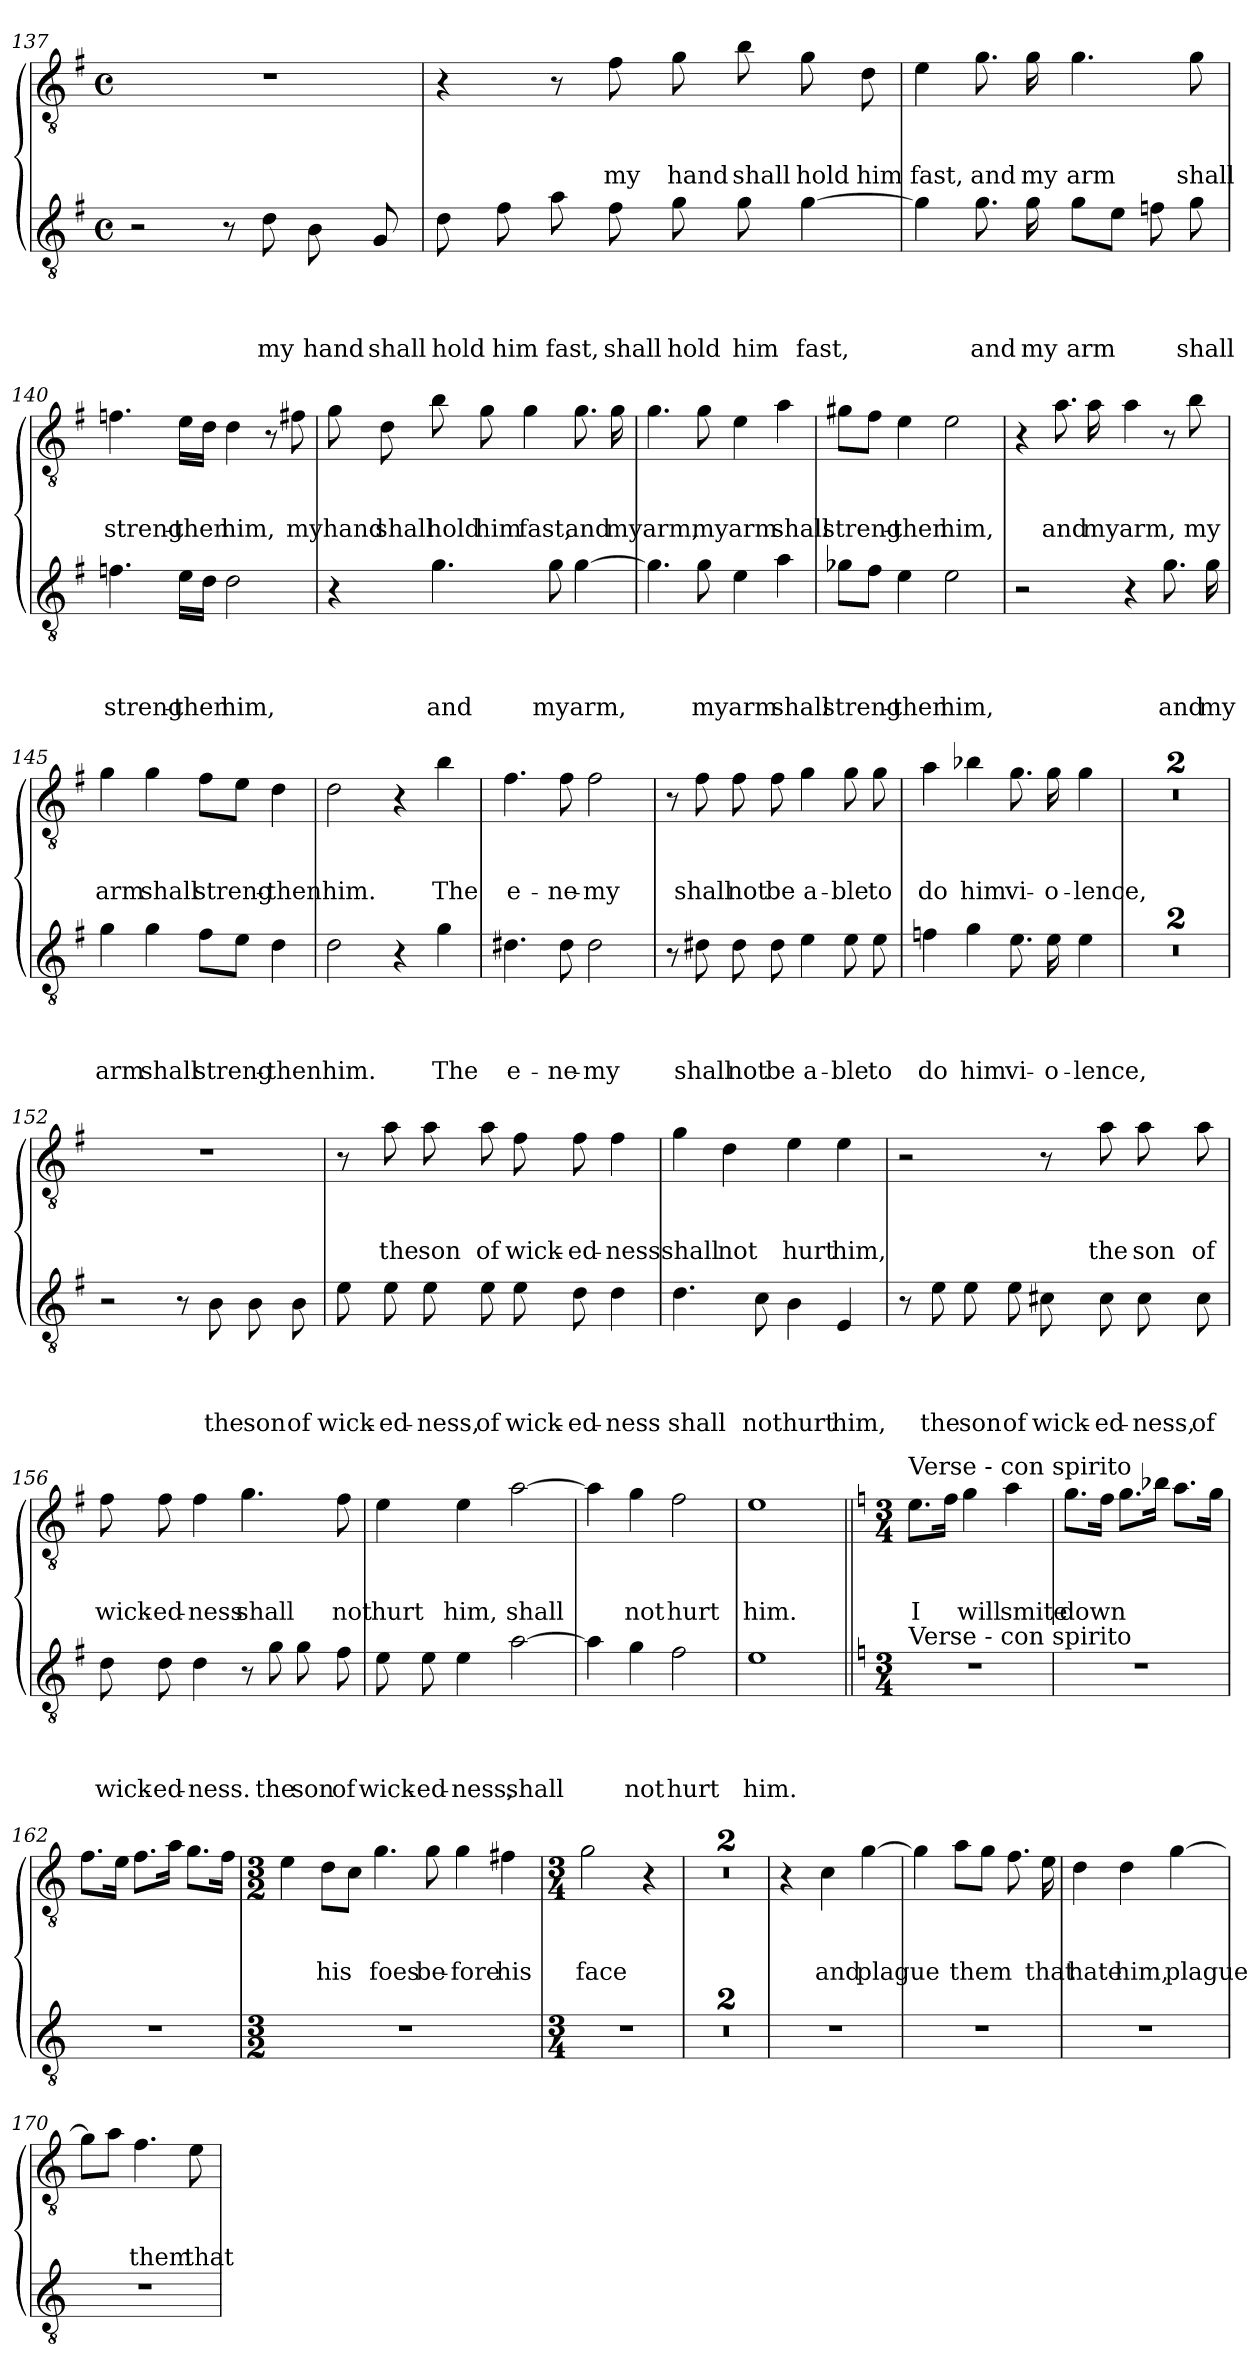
**kern	**text	**text	**text	**text	**kern	**text	**text	**text
*part2	*part2	*part2	*part2	*part2	*part1	*part1	*part1	*part1
*staff2	*staff2	*staff2	*staff2	*staff2	*staff1	*staff1	*staff1	*staff1
*clefGv2	*	*	*	*	*clefGv2	*	*	*
*k[f#]	*	*	*	*	*k[f#]	*	*	*
*G:	*	*	*	*	*G:	*	*	*
*M4/4	*	*	*	*	*M4/4	*	*	*
*met(c)	*	*	*	*	*met(c)	*	*	*
=137	=137	=137	=137	=137	=137	=137	=137	=137
2r	.	.	.	.	1r	.	.	.
8r	.	.	.	.	.	.	.	.
!	!	!	!	!LO:LY:b	!	!	!	!
8d\	.	.	.	my	.	.	.	.
!	!	!	!	!LO:LY:b	!	!	!	!
8B\	.	.	.	hand	.	.	.	.
!	!	!	!	!LO:LY:b	!	!	!	!
8G/	.	.	.	shall	.	.	.	.
!!LO:LB:g=z
=138	=138	=138	=138	=138	=138	=138	=138	=138
!	!	!	!	!LO:LY:b	!	!	!	!
8d\	.	.	.	hold	4r	.	.	.
!	!	!	!	!LO:LY:b	!	!	!	!
8f#\	.	.	.	him	.	.	.	.
!	!	!	!	!LO:LY:b	!	!	!	!
8a\	.	.	.	fast,	8r	.	.	.
!	!	!	!	!LO:LY:b	!	!	!	!LO:LY:b
8f#\	.	.	.	shall	8f#\	.	.	my
!	!	!	!	!LO:LY:b	!	!	!	!LO:LY:b
8g\	.	.	.	hold	8g\	.	.	hand
!	!	!	!	!LO:LY:b	!	!	!	!LO:LY:b
8g\	.	.	.	him	8b\	.	.	shall
!	!	!	!	!LO:LY:b	!	!	!	!LO:LY:b
[4g\	.	.	.	fast,	8g\	.	.	hold
!	!	!	!	!	!	!	!	!LO:LY:b
.	.	.	.	.	8d\	.	.	him
=139	=139	=139	=139	=139	=139	=139	=139	=139
!	!	!	!	!	!	!	!	!LO:LY:b
4g\]	.	.	.	.	4e\	.	.	fast,
!	!	!	!	!LO:LY:b	!	!	!	!LO:LY:b
8.g\	.	.	.	and	8.g\	.	.	and
!	!	!	!	!LO:LY:b	!	!	!	!LO:LY:b
16g\	.	.	.	my	16g\	.	.	my
!	!	!	!	!LO:LY:b	!	!	!	!LO:LY:b
8g\L	.	.	.	arm	4.g\	.	.	arm
8e\J	.	.	.	.	.	.	.	.
8fn\	.	.	.	.	.	.	.	.
!	!	!	!	!LO:LY:b	!	!	!	!LO:LY:b
8g\	.	.	.	shall	8g\	.	.	shall
=140	=140	=140	=140	=140	=140	=140	=140	=140
!	!	!	!	!LO:LY:b	!	!	!	!LO:LY:b
4.fn\	.	.	.	streng-	4.fn\	.	.	streng-
!	!	!	!	!LO:LY:b	!	!	!	!LO:LY:b
16e\LL	.	.	.	-then	16e\LL	.	.	-then
16d\JJ	.	.	.	.	16d\JJ	.	.	.
!	!	!	!	!LO:LY:b	!	!	!	!LO:LY:b
2d\	.	.	.	him,	4d\	.	.	him,
.	.	.	.	.	8r	.	.	.
!	!	!	!	!	!	!	!	!LO:LY:b
.	.	.	.	.	8f#X\	.	.	my
!!LO:LB:g=z
=141	=141	=141	=141	=141	=141	=141	=141	=141
!	!	!	!	!	!	!	!	!LO:LY:b
4r	.	.	.	.	8g\	.	.	hand
!	!	!	!	!	!	!	!	!LO:LY:b
.	.	.	.	.	8d\	.	.	shall
!	!	!	!	!LO:LY:b	!	!	!	!LO:LY:b
4.g\	.	.	.	and	8b\	.	.	hold
!	!	!	!	!	!	!	!	!LO:LY:b
.	.	.	.	.	8g\	.	.	him
!	!	!	!	!	!	!	!	!LO:LY:b
.	.	.	.	.	4g\	.	.	fast,
!	!	!	!	!LO:LY:b	!	!	!	!
8g\	.	.	.	my	.	.	.	.
!	!	!	!	!LO:LY:b	!	!	!	!LO:LY:b
[4g\	.	.	.	arm,	8.g\	.	.	and
!	!	!	!	!	!	!	!	!LO:LY:b
.	.	.	.	.	16g\	.	.	my
=142	=142	=142	=142	=142	=142	=142	=142	=142
!	!	!	!	!	!	!	!	!LO:LY:b
4.g\]	.	.	.	.	4.g\	.	.	arm,
!	!	!	!	!LO:LY:b	!	!	!	!LO:LY:b
8g\	.	.	.	my	8g\	.	.	my
!	!	!	!	!LO:LY:b	!	!	!	!LO:LY:b
4e\	.	.	.	arm	4e\	.	.	arm
!	!	!	!	!LO:LY:b	!	!	!	!LO:LY:b
4a\	.	.	.	shall	4a\	.	.	shall
=143	=143	=143	=143	=143	=143	=143	=143	=143
!	!	!	!	!LO:LY:b	!	!	!	!LO:LY:b
8g-X\L	.	.	.	streng-	8g#X\L	.	.	streng-
8f#\J	.	.	.	.	8f#\J	.	.	.
!	!	!	!	!LO:LY:b	!	!	!	!LO:LY:b
4e\	.	.	.	-then	4e\	.	.	-then
!	!	!	!	!LO:LY:b	!	!	!	!LO:LY:b
2e\	.	.	.	him,	2e\	.	.	him,
=144	=144	=144	=144	=144	=144	=144	=144	=144
2r	.	.	.	.	4r	.	.	.
!	!	!	!	!	!	!	!	!LO:LY:b
.	.	.	.	.	8.a\	.	.	and
!	!	!	!	!	!	!	!	!LO:LY:b
.	.	.	.	.	16a\	.	.	my
!	!	!	!	!	!	!	!	!LO:LY:b
4r	.	.	.	.	4a\	.	.	arm,
!	!	!	!	!LO:LY:b	!	!	!	!
8.g\	.	.	.	and	8r	.	.	.
!	!	!	!	!	!	!	!	!LO:LY:b
.	.	.	.	.	8b\	.	.	my
!	!	!	!	!LO:LY:b	!	!	!	!
16g\	.	.	.	my	.	.	.	.
!!LO:LB:g=z
=145	=145	=145	=145	=145	=145	=145	=145	=145
!	!	!	!	!LO:LY:b	!	!	!	!LO:LY:b
4g\	.	.	.	arm	4g\	.	.	arm
!	!	!	!	!LO:LY:b	!	!	!	!LO:LY:b
4g\	.	.	.	shall	4g\	.	.	shall
!	!	!	!	!LO:LY:b	!	!	!	!LO:LY:b
8f#\L	.	.	.	streng-	8f#\L	.	.	streng-
8e\J	.	.	.	.	8e\J	.	.	.
!	!	!	!	!LO:LY:b	!	!	!	!LO:LY:b
4d\	.	.	.	-then	4d\	.	.	-then
=146	=146	=146	=146	=146	=146	=146	=146	=146
!	!	!	!	!LO:LY:b	!	!	!	!LO:LY:b
2d\	.	.	.	him.	2d\	.	.	him.
4r	.	.	.	.	4r	.	.	.
!	!	!	!	!LO:LY:b	!	!	!	!LO:LY:b
4g\	.	.	.	The	4b\	.	.	The
=147	=147	=147	=147	=147	=147	=147	=147	=147
!	!	!	!	!LO:LY:b	!	!	!	!LO:LY:b
4.d#X\	.	.	.	e-	4.f#\	.	.	e-
!	!	!	!	!LO:LY:b	!	!	!	!LO:LY:b
8d#\	.	.	.	-ne-	8f#\	.	.	-ne-
!	!	!	!	!LO:LY:b	!	!	!	!LO:LY:b
2d#\	.	.	.	-my	2f#\	.	.	-my
=148	=148	=148	=148	=148	=148	=148	=148	=148
8r	.	.	.	.	8r	.	.	.
!	!	!	!	!LO:LY:b	!	!	!	!LO:LY:b
8d#X\	.	.	.	shall	8f#\	.	.	shall
!	!	!	!	!LO:LY:b	!	!	!	!LO:LY:b
8d#\	.	.	.	not	8f#\	.	.	not
!	!	!	!	!LO:LY:b	!	!	!	!LO:LY:b
8d#\	.	.	.	be	8f#\	.	.	be
!	!	!	!	!LO:LY:b	!	!	!	!LO:LY:b
4e\	.	.	.	a-	4g\	.	.	a-
!	!	!	!	!LO:LY:b	!	!	!	!LO:LY:b
8e\	.	.	.	-ble	8g\	.	.	-ble
!	!	!	!	!LO:LY:b	!	!	!	!LO:LY:b
8e\	.	.	.	to	8g\	.	.	to
=149	=149	=149	=149	=149	=149	=149	=149	=149
!	!	!	!	!LO:LY:b	!	!	!	!LO:LY:b
4fn\	.	.	.	do	4a\	.	.	do
!	!	!	!	!LO:LY:b	!	!	!	!LO:LY:b
4g\	.	.	.	him	4b-X\	.	.	him
!	!	!	!	!LO:LY:b	!	!	!	!LO:LY:b
8.e\	.	.	.	vi-	8.g\	.	.	vi-
!	!	!	!	!LO:LY:b	!	!	!	!LO:LY:b
16e\	.	.	.	-o-	16g\	.	.	-o-
!	!	!	!	!LO:LY:b	!	!	!	!LO:LY:b
4e\	.	.	.	-lence,	4g\	.	.	-lence,
=150	=150	=150	=150	=150	=150	=150	=150	=150
1r	.	.	.	.	1r	.	.	.
=151	=151	=151	=151	=151	=151	=151	=151	=151
1r	.	.	.	.	1r	.	.	.
!!LO:LB:g=z
=152	=152	=152	=152	=152	=152	=152	=152	=152
2r	.	.	.	.	1r	.	.	.
8r	.	.	.	.	.	.	.	.
!	!	!	!	!LO:LY:b	!	!	!	!
8B\	.	.	.	the	.	.	.	.
!	!	!	!	!LO:LY:b	!	!	!	!
8B\	.	.	.	son	.	.	.	.
!	!	!	!	!LO:LY:b	!	!	!	!
8B\	.	.	.	of	.	.	.	.
=153	=153	=153	=153	=153	=153	=153	=153	=153
!	!	!	!	!LO:LY:b	!	!	!	!
8e\	.	.	.	wick-	8r	.	.	.
!	!	!	!	!LO:LY:b	!	!	!	!LO:LY:b
8e\	.	.	.	-ed-	8a\	.	.	the
!	!	!	!	!LO:LY:b	!	!	!	!LO:LY:b
8e\	.	.	.	-ness,	8a\	.	.	son
!	!	!	!	!LO:LY:b	!	!	!	!LO:LY:b
8e\	.	.	.	of	8a\	.	.	of
!	!	!	!	!LO:LY:b	!	!	!	!LO:LY:b
8e\	.	.	.	wick-	8f#\	.	.	wick-
!	!	!	!	!LO:LY:b	!	!	!	!LO:LY:b
8d\	.	.	.	-ed-	8f#\	.	.	-ed-
!	!	!	!	!LO:LY:b	!	!	!	!LO:LY:b
4d\	.	.	.	-ness	4f#\	.	.	-ness
=154	=154	=154	=154	=154	=154	=154	=154	=154
!	!	!	!	!LO:LY:b	!	!	!	!LO:LY:b
4.d\	.	.	.	shall	4g\	.	.	shall
!	!	!	!	!	!	!	!	!LO:LY:b
.	.	.	.	.	4d\	.	.	not
!	!	!	!	!LO:LY:b	!	!	!	!
8c\	.	.	.	not	.	.	.	.
!	!	!	!	!LO:LY:b	!	!	!	!LO:LY:b
4B\	.	.	.	hurt	4e\	.	.	hurt
!	!	!	!	!LO:LY:b	!	!	!	!LO:LY:b
4E/	.	.	.	him,	4e\	.	.	him,
=155	=155	=155	=155	=155	=155	=155	=155	=155
8r	.	.	.	.	2r	.	.	.
!	!	!	!	!LO:LY:b	!	!	!	!
8e\	.	.	.	the	.	.	.	.
!	!	!	!	!LO:LY:b	!	!	!	!
8e\	.	.	.	son	.	.	.	.
!	!	!	!	!LO:LY:b	!	!	!	!
8e\	.	.	.	of	.	.	.	.
!	!	!	!	!LO:LY:b	!	!	!	!
8c#X\	.	.	.	wick-	8r	.	.	.
!	!	!	!	!LO:LY:b	!	!	!	!LO:LY:b
8c#\	.	.	.	-ed-	8a\	.	.	the
!	!	!	!	!LO:LY:b	!	!	!	!LO:LY:b
8c#\	.	.	.	-ness,	8a\	.	.	son
!	!	!	!	!LO:LY:b	!	!	!	!LO:LY:b
8c#\	.	.	.	of	8a\	.	.	of
!!LO:PB:g=z
=156	=156	=156	=156	=156	=156	=156	=156	=156
!	!	!	!	!LO:LY:b	!	!	!	!LO:LY:b
8d\	.	.	.	wick-	8f#\	.	.	wick-
!	!	!	!	!LO:LY:b	!	!	!	!LO:LY:b
8d\	.	.	.	-ed-	8f#\	.	.	-ed-
!	!	!	!	!LO:LY:b	!	!	!	!LO:LY:b
4d\	.	.	.	-ness.	4f#\	.	.	-ness
!	!	!	!	!	!	!	!	!LO:LY:b
8r	.	.	.	.	4.g\	.	.	shall
!	!	!	!	!LO:LY:b	!	!	!	!
8g\	.	.	.	the	.	.	.	.
!	!	!	!	!LO:LY:b	!	!	!	!
8g\	.	.	.	son	.	.	.	.
!	!	!	!	!LO:LY:b	!	!	!	!LO:LY:b
8f#\	.	.	.	of	8f#\	.	.	not
=157	=157	=157	=157	=157	=157	=157	=157	=157
!	!	!	!	!LO:LY:b	!	!	!	!LO:LY:b
8e\	.	.	.	wick-	4e\	.	.	hurt
!	!	!	!	!LO:LY:b	!	!	!	!
8e\	.	.	.	-ed-	.	.	.	.
!	!	!	!	!LO:LY:b	!	!	!	!LO:LY:b
4e\	.	.	.	-ness,	4e\	.	.	him,
!	!	!	!	!LO:LY:b	!	!	!	!LO:LY:b
[2a\	.	.	.	shall	[2a\	.	.	shall
=158	=158	=158	=158	=158	=158	=158	=158	=158
4a\]	.	.	.	.	4a\]	.	.	.
!	!	!	!	!LO:LY:b	!	!	!	!LO:LY:b
4g\	.	.	.	not	4g\	.	.	not
!	!	!	!	!LO:LY:b	!	!	!	!LO:LY:b
2f#\	.	.	.	hurt	2f#\	.	.	hurt
=159	=159	=159	=159	=159	=159	=159	=159	=159
!	!	!	!	!LO:LY:b	!	!	!	!LO:LY:b
1e	.	.	.	him.	1e	.	.	him.
=160||	=160||	=160||	=160||	=160||	=160||	=160||	=160||	=160||
*k[]	*	*	*	*	*k[]	*	*	*
*C:	*	*	*	*	*C:	*	*	*
*M3/4	*	*	*	*	*M3/4	*	*	*
!	!	!	!	!	!LO:TX:a:t=Verse - con spirito	!	!	!
!LO:TX:a:t=Verse - con spirito	!	!	!	!	!	!	!	!
!	!	!	!	!	!	!	!	!LO:LY:b
2.r	.	.	.	.	8.e\L	.	.	I
.	.	.	.	.	16f\Jk	.	.	.
!	!	!	!	!	!	!	!	!LO:LY:b
.	.	.	.	.	4g\	.	.	will
!	!	!	!	!	!	!	!	!LO:LY:b
.	.	.	.	.	4a\	.	.	smite
=161	=161	=161	=161	=161	=161	=161	=161	=161
!	!	!	!	!	!	!	!	!LO:LY:b
2.r	.	.	.	.	8.g\L	.	.	down
.	.	.	.	.	16f\Jk	.	.	.
.	.	.	.	.	8.g\L	.	.	.
.	.	.	.	.	16b-X\Jk	.	.	.
.	.	.	.	.	8.a\L	.	.	.
.	.	.	.	.	16g\Jk	.	.	.
!!LO:LB:g=z
=162	=162	=162	=162	=162	=162	=162	=162	=162
2.r	.	.	.	.	8.f\L	.	.	.
.	.	.	.	.	16e\Jk	.	.	.
.	.	.	.	.	8.f\L	.	.	.
.	.	.	.	.	16a\Jk	.	.	.
.	.	.	.	.	8.g\L	.	.	.
.	.	.	.	.	16f\Jk	.	.	.
=163	=163	=163	=163	=163	=163	=163	=163	=163
*M3/2	*	*	*	*	*M3/2	*	*	*
1.r	.	.	.	.	4e\	.	.	.
!	!	!	!	!	!	!	!	!LO:LY:b
.	.	.	.	.	8d\L	.	.	his
.	.	.	.	.	8c\J	.	.	.
!	!	!	!	!	!	!	!	!LO:LY:b
.	.	.	.	.	4.g\	.	.	foes
!	!	!	!	!	!	!	!	!LO:LY:b
.	.	.	.	.	8g\	.	.	be-
!	!	!	!	!	!	!	!	!LO:LY:b
.	.	.	.	.	4g\	.	.	-fore
!	!	!	!	!	!	!	!	!LO:LY:b
.	.	.	.	.	4f#X\	.	.	his
=164	=164	=164	=164	=164	=164	=164	=164	=164
*M3/4	*	*	*	*	*M3/4	*	*	*
!	!	!	!	!	!	!	!	!LO:LY:b
2.r	.	.	.	.	2g\	.	.	face
.	.	.	.	.	4r	.	.	.
=165	=165	=165	=165	=165	=165	=165	=165	=165
2.r	.	.	.	.	2.r	.	.	.
=166	=166	=166	=166	=166	=166	=166	=166	=166
2.r	.	.	.	.	2.r	.	.	.
=167	=167	=167	=167	=167	=167	=167	=167	=167
2.r	.	.	.	.	4r	.	.	.
!	!	!	!	!	!	!	!	!LO:LY:b
.	.	.	.	.	4c\	.	.	and
!	!	!	!	!	!	!	!	!LO:LY:b
.	.	.	.	.	[4g\	.	.	plague
=168	=168	=168	=168	=168	=168	=168	=168	=168
2.r	.	.	.	.	4g\]	.	.	.
!	!	!	!	!	!	!	!	!LO:LY:b
.	.	.	.	.	8a\L	.	.	them
.	.	.	.	.	8g\J	.	.	.
.	.	.	.	.	8.f\	.	.	.
!	!	!	!	!	!	!	!	!LO:LY:b
.	.	.	.	.	16e\	.	.	that
!!LO:LB:g=z
=169	=169	=169	=169	=169	=169	=169	=169	=169
!	!	!	!	!	!	!	!	!LO:LY:b
2.r	.	.	.	.	4d\	.	.	hate
!	!	!	!	!	!	!	!	!LO:LY:b
.	.	.	.	.	4d\	.	.	him,
!	!	!	!	!	!	!	!	!LO:LY:b
.	.	.	.	.	[4g\	.	.	plague
=170	=170	=170	=170	=170	=170	=170	=170	=170
2.r	.	.	.	.	8g\L]	.	.	.
.	.	.	.	.	8a\J	.	.	.
!	!	!	!	!	!	!	!	!LO:LY:b
.	.	.	.	.	4.f\	.	.	them
!	!	!	!	!	!	!	!	!LO:LY:b
.	.	.	.	.	8e\	.	.	that
=	=	=	=	=	=	=	=	=
*-	*-	*-	*-	*-	*-	*-	*-	*-
